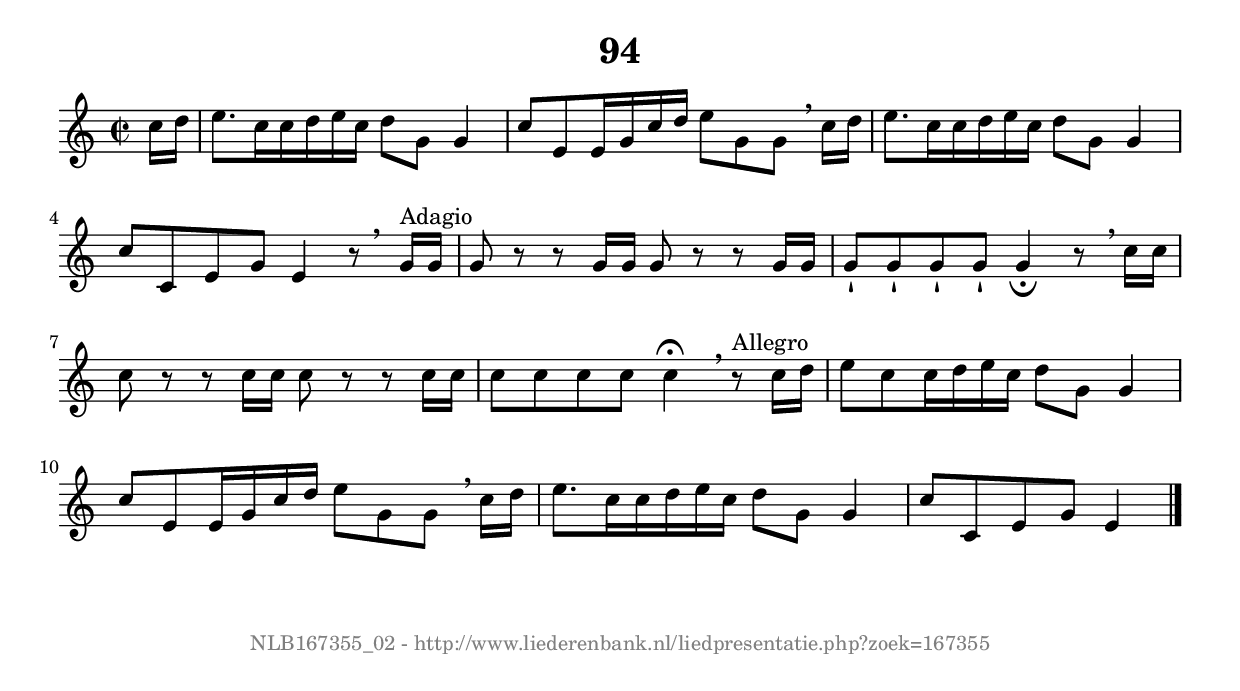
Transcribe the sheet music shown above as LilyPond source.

%
% produced by wce2krn 1.64 (7 June 2014)
%
\version"2.16"
#(append! paper-alist '(("long" . (cons (* 210 mm) (* 2000 mm)))))
#(set-default-paper-size "long")
sb = {\breathe}
mBreak = {\breathe }
bBreak = {\breathe }
x = {\once\override NoteHead #'style = #'cross }
gl=\glissando
itime={\override Staff.TimeSignature #'stencil = ##f }
ficta = {\once\set suggestAccidentals = ##t}
fine = {\once\override Score.RehearsalMark #'self-alignment-X = #1 \mark \markup {\italic{Fine}}}
dc = {\once\override Score.RehearsalMark #'self-alignment-X = #1 \mark \markup {\italic{D.C.}}}
dcf = {\once\override Score.RehearsalMark #'self-alignment-X = #1 \mark \markup {\italic{D.C. al Fine}}}
dcc = {\once\override Score.RehearsalMark #'self-alignment-X = #1 \mark \markup {\italic{D.C. al Coda}}}
ds = {\once\override Score.RehearsalMark #'self-alignment-X = #1 \mark \markup {\italic{D.S.}}}
dsf = {\once\override Score.RehearsalMark #'self-alignment-X = #1 \mark \markup {\italic{D.S. al Fine}}}
dsc = {\once\override Score.RehearsalMark #'self-alignment-X = #1 \mark \markup {\italic{D.S. al Coda}}}
pv = {\set Score.repeatCommands = #'((volta "1"))}
sv = {\set Score.repeatCommands = #'((volta "2"))}
tv = {\set Score.repeatCommands = #'((volta "3"))}
qv = {\set Score.repeatCommands = #'((volta "4"))}
xv = {\set Score.repeatCommands = #'((volta #f))}
\header{ tagline = ""
title = "94"
}
\score {{
\key c \major
\relative g'
{
\set melismaBusyProperties = #'()
\partial 32*4
\time 2/2
\tempo 4=120
\override Score.MetronomeMark #'transparent = ##t
\override Score.RehearsalMark #'break-visibility = #(vector #t #t #f)
c16 d e8. c16 c d e c d8 g, g4 c8 e, e16 g c d e8 g, g \sb c16 d e8. c16 c d e c d8 g, g4 c8 c, e g e4 r8 \bar ":|:" \bBreak
g16^"Adagio" g g8 r r g16 g g8 r r g16 g g8_\staccatissimo g_\staccatissimo g_\staccatissimo g_\staccatissimo g4_\fermata r8 \sb c16 c c8 r r c16 c c8 r r c16 c c8 c c c c4^\fermata \mBreak
r8^"Allegro" c16 d e8 c c16 d e c d8 g, g4 c8 e, e16 g c d e8 g, g \sb c16 d e8. c16 c d e c d8 g, g4 c8 c, e g e4 \bar "|."
 }}
 \midi { }
 \layout {
            indent = 0.0\cm
}
}
\markup { \vspace #0 } \markup { \with-color #grey \fill-line { \center-column { \smaller "NLB167355_02 - http://www.liederenbank.nl/liedpresentatie.php?zoek=167355" } } }
